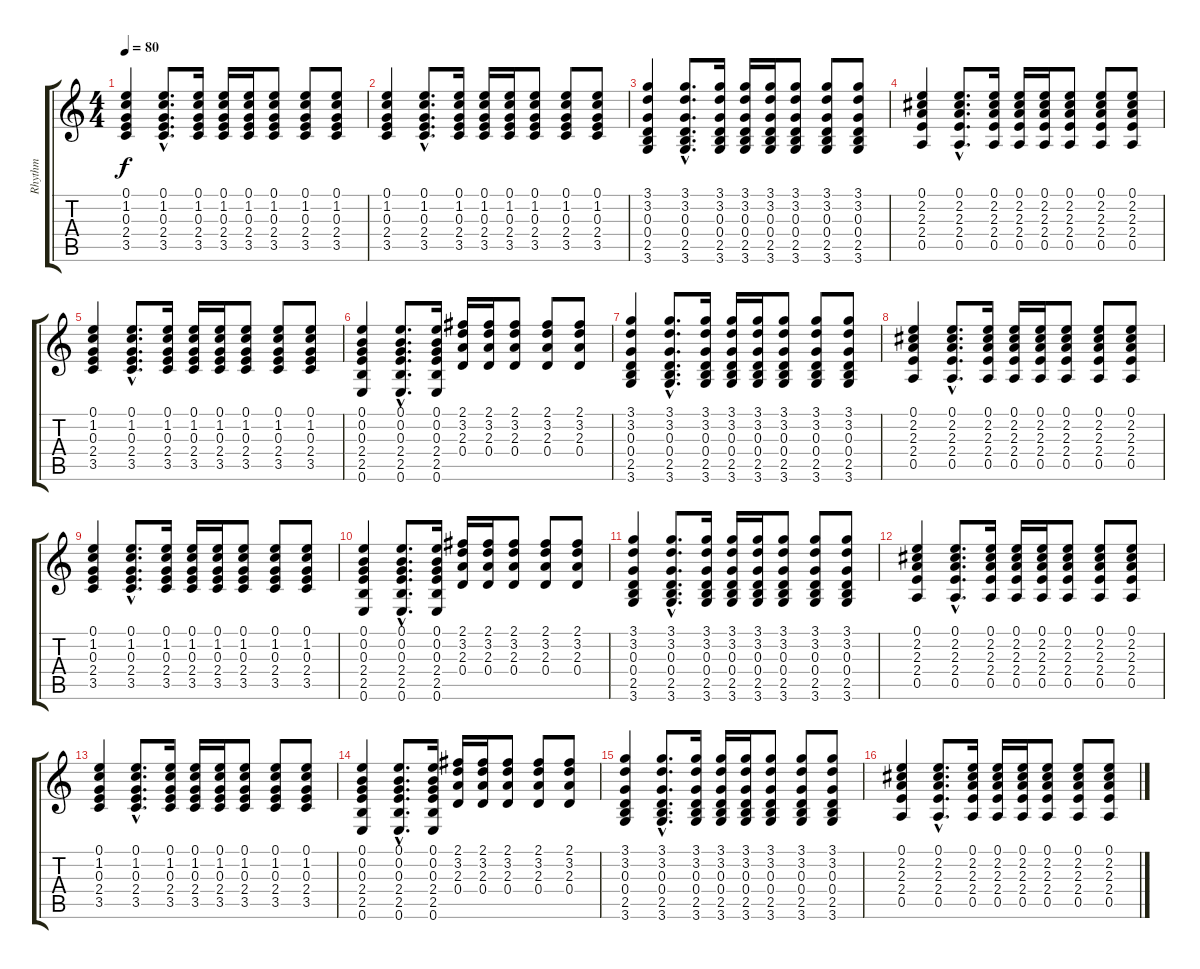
\track ("Rhythm" "Rhythm") {instrument acousticguitarsteel}
\staff {score tabs}
\tuning (E4 B3 G3 D3 A2 E2) {hide}
\ts (4 4)
\tempo 80
\clef g2
\ks c
(0.1 1.2 0.3 2.4 3.5).4{dy f} (0.1{hac} 1.2{hac} 0.3{hac} 2.4{hac} 3.5{hac}).8{d} (0.1 1.2 0.3 2.4 3.5).16 (0.1 1.2 0.3 2.4 3.5).16 (0.1 1.2 0.3 2.4 3.5).16 (0.1 1.2 0.3 2.4 3.5).8 (0.1 1.2 0.3 2.4 3.5).8 (0.1 1.2 0.3 2.4 3.5).8 |
(0.1 1.2 0.3 2.4 3.5).4 (0.1{hac} 1.2{hac} 0.3{hac} 2.4{hac} 3.5{hac}).8{d} (0.1 1.2 0.3 2.4 3.5).16 (0.1 1.2 0.3 2.4 3.5).16 (0.1 1.2 0.3 2.4 3.5).16 (0.1 1.2 0.3 2.4 3.5).8 (0.1 1.2 0.3 2.4 3.5).8 (0.1 1.2 0.3 2.4 3.5).8 |
(3.1 3.2 0.3 0.4 2.5 3.6).4 (3.1{hac} 3.2{hac} 0.3{hac} 0.4{hac} 2.5{hac} 3.6{hac}).8{d} (3.1 3.2 0.3 0.4 2.5 3.6).16 (3.1 3.2 0.3 0.4 2.5 3.6).16 (3.1 3.2 0.3 0.4 2.5 3.6).16 (3.1 3.2 0.3 0.4 2.5 3.6).8 (3.1 3.2 0.3 0.4 2.5 3.6).8 (3.1 3.2 0.3 0.4 2.5 3.6).8 |
(0.1 2.2 2.3 2.4 0.5).4 (0.1{hac} 2.2{hac} 2.3{hac} 2.4{hac} 0.5{hac}).8{d} (0.1 2.2 2.3 2.4 0.5).16 (0.1 2.2 2.3 2.4 0.5).16 (0.1 2.2 2.3 2.4 0.5).16 (0.1 2.2 2.3 2.4 0.5).8 (0.1 2.2 2.3 2.4 0.5).8 (0.1 2.2 2.3 2.4 0.5).8 |
(0.1 1.2 0.3 2.4 3.5).4 (0.1{hac} 1.2{hac} 0.3{hac} 2.4{hac} 3.5{hac}).8{d} (0.1 1.2 0.3 2.4 3.5).16 (0.1 1.2 0.3 2.4 3.5).16 (0.1 1.2 0.3 2.4 3.5).16 (0.1 1.2 0.3 2.4 3.5).8 (0.1 1.2 0.3 2.4 3.5).8 (0.1 1.2 0.3 2.4 3.5).8 |
(0.1 0.2 0.3 2.4 2.5 0.6).4 (0.1{hac} 0.2{hac} 0.3{hac} 2.4{hac} 2.5{hac} 0.6{hac}).8{d} (0.1 0.2 0.3 2.4 2.5 0.6).16 (2.1 3.2 2.3 0.4).16 (2.1 3.2 2.3 0.4).16 (2.1 3.2 2.3 0.4).8 (2.1 3.2 2.3 0.4).8 (2.1 3.2 2.3 0.4).8 |
(3.1 3.2 0.3 0.4 2.5 3.6).4 (3.1{hac} 3.2{hac} 0.3{hac} 0.4{hac} 2.5{hac} 3.6{hac}).8{d} (3.1 3.2 0.3 0.4 2.5 3.6).16 (3.1 3.2 0.3 0.4 2.5 3.6).16 (3.1 3.2 0.3 0.4 2.5 3.6).16 (3.1 3.2 0.3 0.4 2.5 3.6).8 (3.1 3.2 0.3 0.4 2.5 3.6).8 (3.1 3.2 0.3 0.4 2.5 3.6).8 |
(0.1 2.2 2.3 2.4 0.5).4 (0.1{hac} 2.2{hac} 2.3{hac} 2.4{hac} 0.5{hac}).8{d} (0.1 2.2 2.3 2.4 0.5).16 (0.1 2.2 2.3 2.4 0.5).16 (0.1 2.2 2.3 2.4 0.5).16 (0.1 2.2 2.3 2.4 0.5).8 (0.1 2.2 2.3 2.4 0.5).8 (0.1 2.2 2.3 2.4 0.5).8 |
(0.1 1.2 0.3 2.4 3.5).4 (0.1{hac} 1.2{hac} 0.3{hac} 2.4{hac} 3.5{hac}).8{d} (0.1 1.2 0.3 2.4 3.5).16 (0.1 1.2 0.3 2.4 3.5).16 (0.1 1.2 0.3 2.4 3.5).16 (0.1 1.2 0.3 2.4 3.5).8 (0.1 1.2 0.3 2.4 3.5).8 (0.1 1.2 0.3 2.4 3.5).8 |
(0.1 0.2 0.3 2.4 2.5 0.6).4 (0.1{hac} 0.2{hac} 0.3{hac} 2.4{hac} 2.5{hac} 0.6{hac}).8{d} (0.1 0.2 0.3 2.4 2.5 0.6).16 (2.1 3.2 2.3 0.4).16 (2.1 3.2 2.3 0.4).16 (2.1 3.2 2.3 0.4).8 (2.1 3.2 2.3 0.4).8 (2.1 3.2 2.3 0.4).8 |
(3.1 3.2 0.3 0.4 2.5 3.6).4 (3.1{hac} 3.2{hac} 0.3{hac} 0.4{hac} 2.5{hac} 3.6{hac}).8{d} (3.1 3.2 0.3 0.4 2.5 3.6).16 (3.1 3.2 0.3 0.4 2.5 3.6).16 (3.1 3.2 0.3 0.4 2.5 3.6).16 (3.1 3.2 0.3 0.4 2.5 3.6).8 (3.1 3.2 0.3 0.4 2.5 3.6).8 (3.1 3.2 0.3 0.4 2.5 3.6).8 |
(0.1 2.2 2.3 2.4 0.5).4 (0.1{hac} 2.2{hac} 2.3{hac} 2.4{hac} 0.5{hac}).8{d} (0.1 2.2 2.3 2.4 0.5).16 (0.1 2.2 2.3 2.4 0.5).16 (0.1 2.2 2.3 2.4 0.5).16 (0.1 2.2 2.3 2.4 0.5).8 (0.1 2.2 2.3 2.4 0.5).8 (0.1 2.2 2.3 2.4 0.5).8 |
(0.1 1.2 0.3 2.4 3.5).4 (0.1{hac} 1.2{hac} 0.3{hac} 2.4{hac} 3.5{hac}).8{d} (0.1 1.2 0.3 2.4 3.5).16 (0.1 1.2 0.3 2.4 3.5).16 (0.1 1.2 0.3 2.4 3.5).16 (0.1 1.2 0.3 2.4 3.5).8 (0.1 1.2 0.3 2.4 3.5).8 (0.1 1.2 0.3 2.4 3.5).8 |
(0.1 0.2 0.3 2.4 2.5 0.6).4 (0.1{hac} 0.2{hac} 0.3{hac} 2.4{hac} 2.5{hac} 0.6{hac}).8{d} (0.1 0.2 0.3 2.4 2.5 0.6).16 (2.1 3.2 2.3 0.4).16 (2.1 3.2 2.3 0.4).16 (2.1 3.2 2.3 0.4).8 (2.1 3.2 2.3 0.4).8 (2.1 3.2 2.3 0.4).8 |
(3.1 3.2 0.3 0.4 2.5 3.6).4 (3.1{hac} 3.2{hac} 0.3{hac} 0.4{hac} 2.5{hac} 3.6{hac}).8{d} (3.1 3.2 0.3 0.4 2.5 3.6).16 (3.1 3.2 0.3 0.4 2.5 3.6).16 (3.1 3.2 0.3 0.4 2.5 3.6).16 (3.1 3.2 0.3 0.4 2.5 3.6).8 (3.1 3.2 0.3 0.4 2.5 3.6).8 (3.1 3.2 0.3 0.4 2.5 3.6).8 |
(0.1 2.2 2.3 2.4 0.5).4 (0.1{hac} 2.2{hac} 2.3{hac} 2.4{hac} 0.5{hac}).8{d} (0.1 2.2 2.3 2.4 0.5).16 (0.1 2.2 2.3 2.4 0.5).16 (0.1 2.2 2.3 2.4 0.5).16 (0.1 2.2 2.3 2.4 0.5).8 (0.1 2.2 2.3 2.4 0.5).8 (0.1 2.2 2.3 2.4 0.5).8
